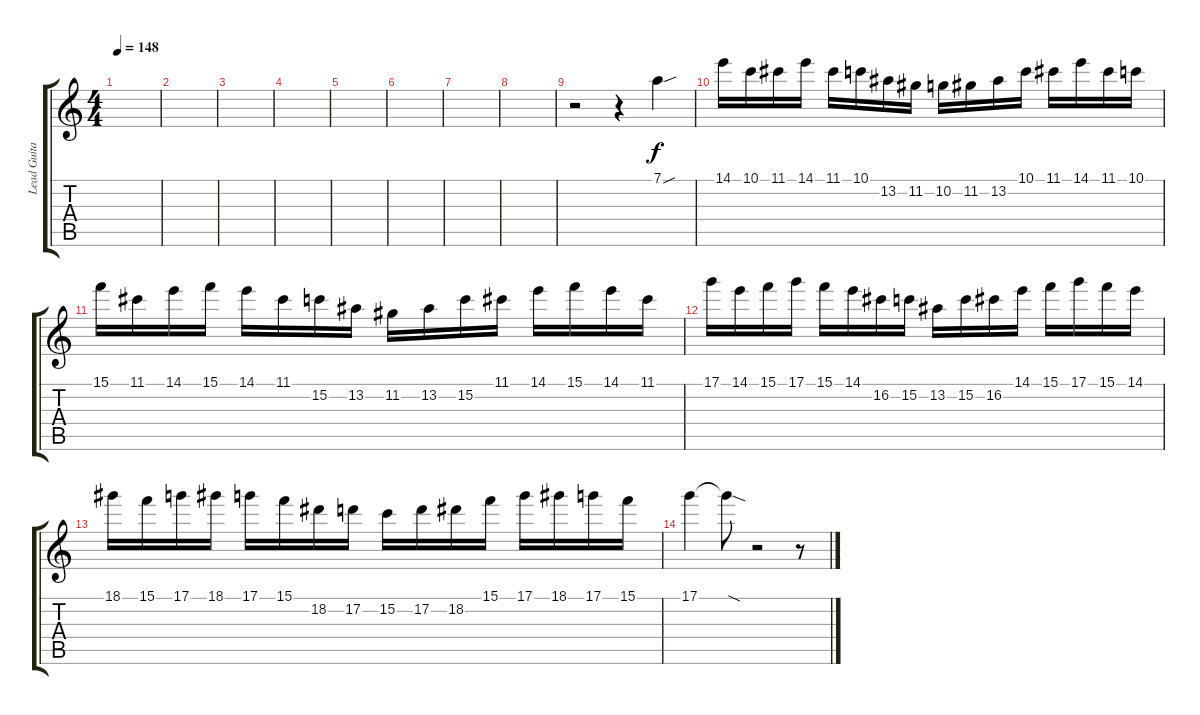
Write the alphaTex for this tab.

\track ("Lead Guitar" "Lead Guita") {instrument distortionguitar}
\staff {score tabs}
\tuning (D4 A3 F3 C3 G2 C2) {hide}
\ts (4 4)
\tempo 148
\clef g2
\ks c
|
|
|
|
|
|
|
|
r.2 r.4 7.1{sou}.4 |
14.1.16 10.1.16 11.1.16 14.1.16 11.1.16 10.1.16 13.2.16 11.2.16 10.2.16 11.2.16 13.2.16 10.1.16 11.1.16 14.1.16 11.1.16 10.1.16 |
15.1.16 11.1.16 14.1.16 15.1.16 14.1.16 11.1.16 15.2.16 13.2.16 11.2.16 13.2.16 15.2.16 11.1.16 14.1.16 15.1.16 14.1.16 11.1.16 |
17.1.16 14.1.16 15.1.16 17.1.16 15.1.16 14.1.16 16.2.16 15.2.16 13.2.16 15.2.16 16.2.16 14.1.16 15.1.16 17.1.16 15.1.16 14.1.16 |
18.1.16 15.1.16 17.1.16 18.1.16 17.1.16 15.1.16 18.2.16 17.2.16 15.2.16 17.2.16 18.2.16 15.1.16 17.1.16 18.1.16 17.1.16 15.1.16 |
17.1.4 17.1{sod t}.8 r.2 r.8
